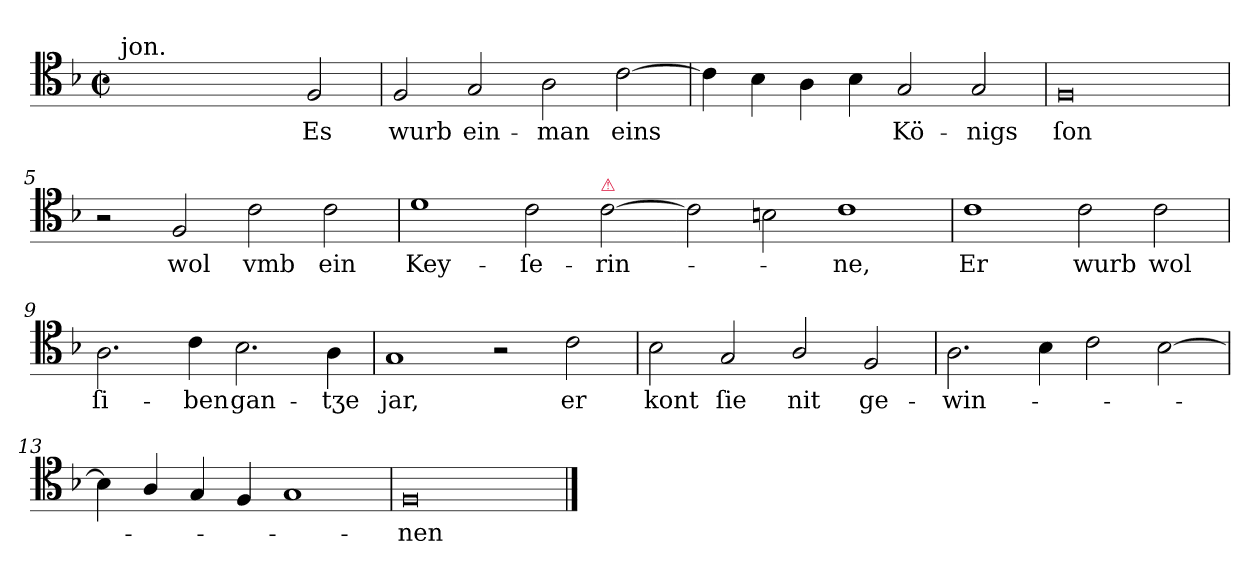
**kern	**text
*part1	*part1
*staff1	*staff1
*clefC4	*
*k[b-]	*
*F:ion	*
*M4/2	*
*met(c|)	*
=1	=1
!LO:TX:a:t=jon.	!
1ryy	.
2ryy	.
2F	Es
=2	=2
2F	wurb
2G	ein-
2A	-man
[2c	eins
=3	=3
4c]	.
4B-	.
4A	.
4B-	.
2G	Kö-
2G	-nigs
=4	=4
0F	ſon
=5	=5
2r	.
2F	wol
2c	vmb
2c	ein
=6	=6
1d	Key-
2c	-ſe-
!LO:TX:a:color=crimson:t=⚠	!
[2c	-rin-
=7-	=7-
2c]	.
2Bn	.
1c	ne,
=8	=8
1c	Er
2c	wurb
2c	wol
=9	=9
2.A	ſi-
4c	-ben
2.B-	gan-
4A	-tʒe
=10	=10
1G	jar,
2r	.
2c	er
=11	=11
2B-	kont
2G	ſie
2A/	nit
2F	ge-
=12	=12
2.A	-win-
4B-	.
2c	.
[2B-	.
=13	=13
4B-]	.
4A/	.
4G/	.
4F/	.
1G/	.
=14	=14
0F/	-nen
==	==
*-	*-
